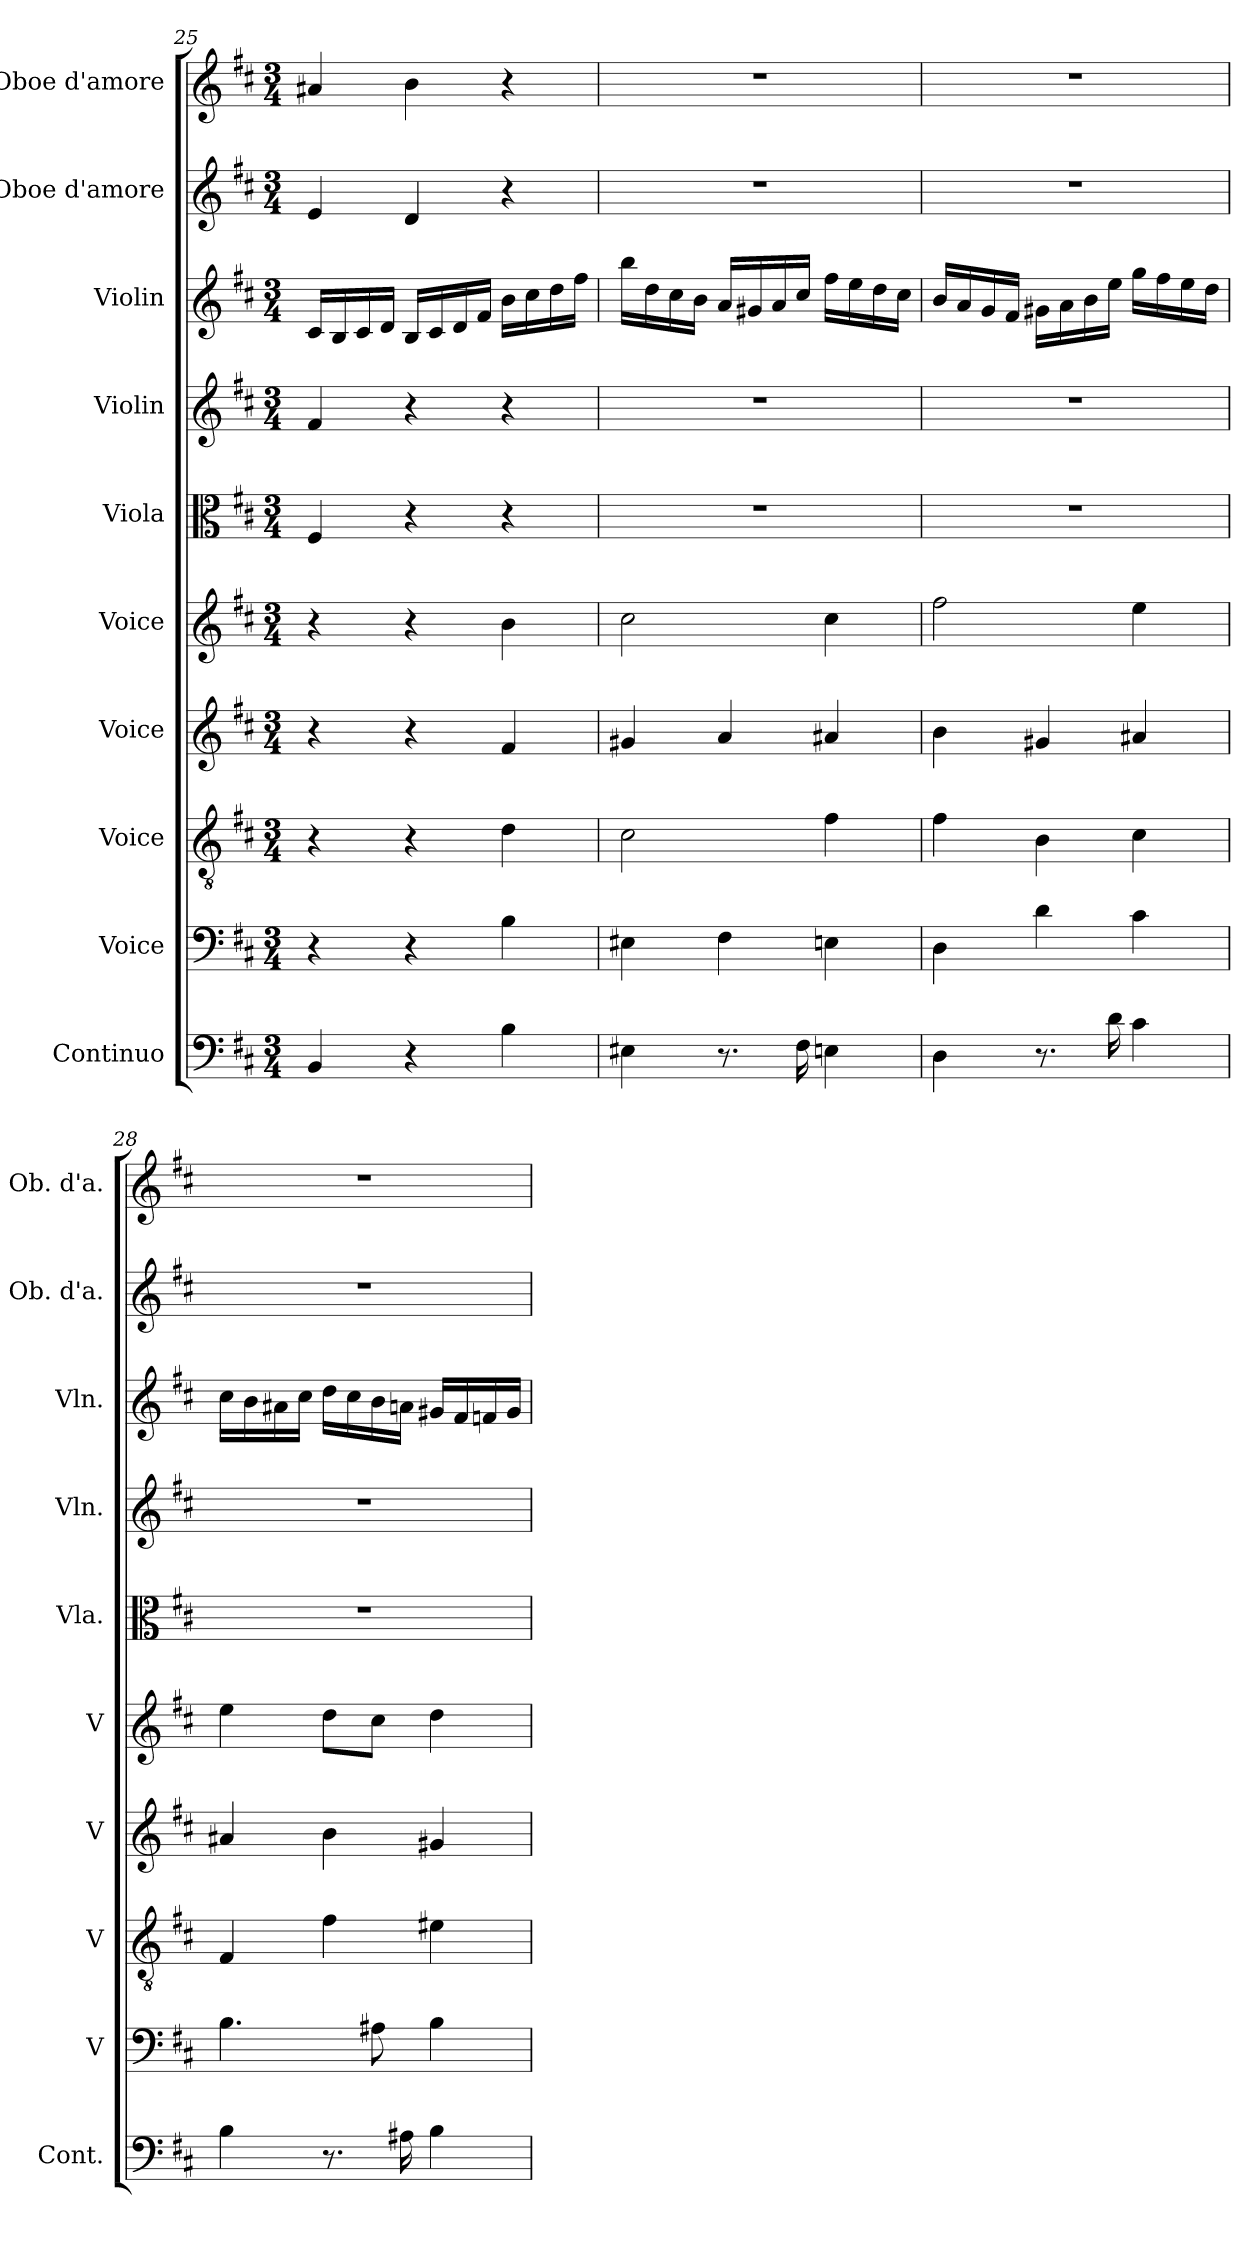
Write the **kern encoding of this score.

**kern	**kern	**kern	**kern	**kern	**kern	**kern	**kern	**kern	**kern
*part10	*part9	*part8	*part7	*part6	*part5	*part4	*part3	*part2	*part1
*staff10	*staff9	*staff8	*staff7	*staff6	*staff5	*staff4	*staff3	*staff2	*staff1
*I"Continuo	*I"Voice	*I"Voice	*I"Voice	*I"Voice	*I"Viola	*I"Violin	*I"Violin	*I"Oboe d'amore	*I"Oboe d'amore
*I'Cont.	*I'V	*I'V	*I'V	*I'V	*I'Vla.	*I'Vln.	*I'Vln.	*I'Ob. d'a.	*I'Ob. d'a.
*clefF4	*clefF4	*clefGv2	*clefG2	*clefG2	*clefC3	*clefG2	*clefG2	*clefG2	*clefG2
*k[f#c#]	*k[f#c#]	*k[f#c#]	*k[f#c#]	*k[f#c#]	*k[f#c#]	*k[f#c#]	*k[f#c#]	*k[f#c#]	*k[f#c#]
*M3/4	*M3/4	*M3/4	*M3/4	*M3/4	*M3/4	*M3/4	*M3/4	*M3/4	*M3/4
=25	=25	=25	=25	=25	=25	=25	=25	=25	=25
4BB	4r	4r	4r	4r	4F#	4f#	16c#LL	4e	4a#X
.	.	.	.	.	.	.	16B	.	.
.	.	.	.	.	.	.	16c#	.	.
.	.	.	.	.	.	.	16dJJ	.	.
4r	4r	4r	4r	4r	4r	4r	16BLL	4d	4b
.	.	.	.	.	.	.	16c#	.	.
.	.	.	.	.	.	.	16d	.	.
.	.	.	.	.	.	.	16f#JJ	.	.
4B	4B	4d	4f#	4b	4r	4r	16bLL	4r	4r
.	.	.	.	.	.	.	16cc#	.	.
.	.	.	.	.	.	.	16dd	.	.
.	.	.	.	.	.	.	16ff#JJ	.	.
=26	=26	=26	=26	=26	=26	=26	=26	=26	=26
4E#X	4E#X	2c#	4g#X	2cc#	2.r	2.r	16bbLL	2.r	2.r
.	.	.	.	.	.	.	16dd	.	.
.	.	.	.	.	.	.	16cc#	.	.
.	.	.	.	.	.	.	16bJJ	.	.
8.r	4F#	.	4a	.	.	.	16aLL	.	.
.	.	.	.	.	.	.	16g#X	.	.
.	.	.	.	.	.	.	16a	.	.
16F#	.	.	.	.	.	.	16cc#JJ	.	.
4En	4En	4f#	4a#X	4cc#	.	.	16ff#LL	.	.
.	.	.	.	.	.	.	16ee	.	.
.	.	.	.	.	.	.	16dd	.	.
.	.	.	.	.	.	.	16cc#JJ	.	.
=27	=27	=27	=27	=27	=27	=27	=27	=27	=27
4D	4D	4f#	4b	2ff#	2.r	2.r	16bLL	2.r	2.r
.	.	.	.	.	.	.	16a	.	.
.	.	.	.	.	.	.	16g	.	.
.	.	.	.	.	.	.	16f#JJ	.	.
8.r	4d	4B	4g#X	.	.	.	16g#XLL	.	.
.	.	.	.	.	.	.	16a	.	.
.	.	.	.	.	.	.	16b	.	.
16d	.	.	.	.	.	.	16eeJJ	.	.
4c#	4c#	4c#	4a#X	4ee	.	.	16ggLL	.	.
.	.	.	.	.	.	.	16ff#	.	.
.	.	.	.	.	.	.	16ee	.	.
.	.	.	.	.	.	.	16ddJJ	.	.
=28	=28	=28	=28	=28	=28	=28	=28	=28	=28
4B	4.B	4F#	4a#X	4ee	2.r	2.r	16cc#LL	2.r	2.r
.	.	.	.	.	.	.	16b	.	.
.	.	.	.	.	.	.	16a#X	.	.
.	.	.	.	.	.	.	16cc#JJ	.	.
8.r	.	4f#	4b	8ddL	.	.	16ddLL	.	.
.	.	.	.	.	.	.	16cc#	.	.
.	8A#X	.	.	8cc#J	.	.	16b	.	.
16A#X	.	.	.	.	.	.	16anJJ	.	.
4B	4B	4e#X	4g#X	4dd	.	.	16g#XLL	.	.
.	.	.	.	.	.	.	16f#	.	.
.	.	.	.	.	.	.	16fn	.	.
.	.	.	.	.	.	.	16g#JJ	.	.
=	=	=	=	=	=	=	=	=	=
*-	*-	*-	*-	*-	*-	*-	*-	*-	*-
